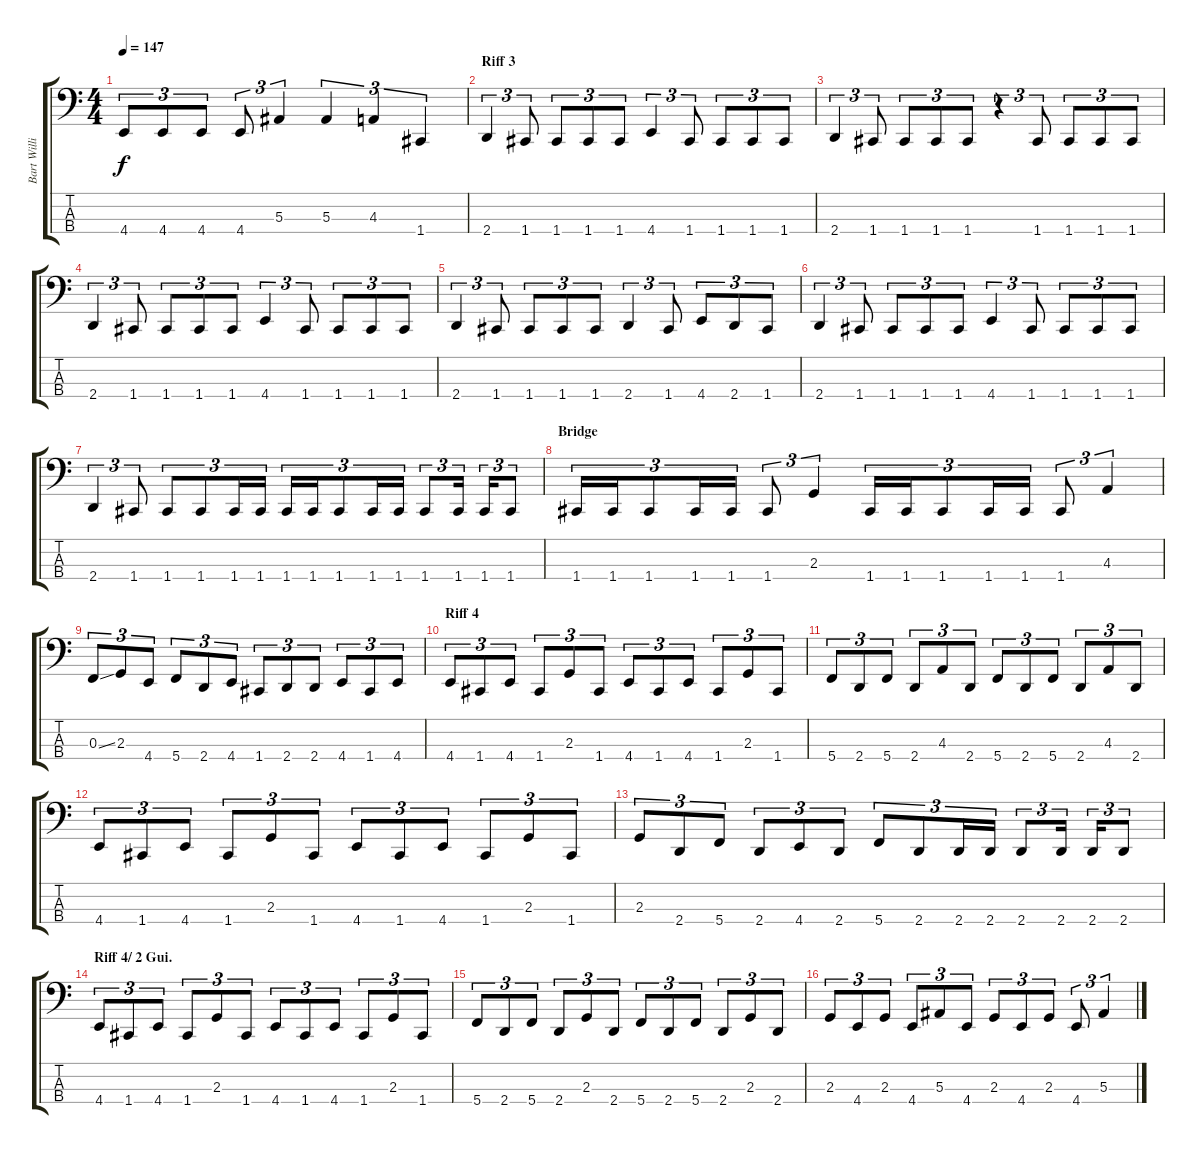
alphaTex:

\track ("Bart Williams (Bass)" "Bart Willi") {instrument electricbassfinger}
\staff {score tabs}
\tuning (Eb2 Bb1 F1 C1) {hide}
\ts (4 4)
\tempo 147
\clef f4
\ks c
4.4.8{tu (3 2) dy f} 4.4.8{tu (3 2)} 4.4.8{tu (3 2)} 4.4.8{tu (3 2)} 5.3.4{tu (3 2)} 5.3.4{tu (3 2)} 4.3.4{tu (3 2)} 1.4.4{tu (3 2)} |
\section ("" "Riff 3")
2.4.4{tu (3 2)} 1.4.8{tu (3 2)} 1.4.8{tu (3 2)} 1.4.8{tu (3 2)} 1.4.8{tu (3 2)} 4.4.4{tu (3 2)} 1.4.8{tu (3 2)} 1.4.8{tu (3 2)} 1.4.8{tu (3 2)} 1.4.8{tu (3 2)} |
2.4.4{tu (3 2)} 1.4.8{tu (3 2)} 1.4.8{tu (3 2)} 1.4.8{tu (3 2)} 1.4.8{tu (3 2)} r.4{tu (3 2)} 1.4.8{tu (3 2)} 1.4.8{tu (3 2)} 1.4.8{tu (3 2)} 1.4.8{tu (3 2)} |
2.4.4{tu (3 2)} 1.4.8{tu (3 2)} 1.4.8{tu (3 2)} 1.4.8{tu (3 2)} 1.4.8{tu (3 2)} 4.4.4{tu (3 2)} 1.4.8{tu (3 2)} 1.4.8{tu (3 2)} 1.4.8{tu (3 2)} 1.4.8{tu (3 2)} |
2.4.4{tu (3 2)} 1.4.8{tu (3 2)} 1.4.8{tu (3 2)} 1.4.8{tu (3 2)} 1.4.8{tu (3 2)} 2.4.4{tu (3 2)} 1.4.8{tu (3 2)} 4.4.8{tu (3 2)} 2.4.8{tu (3 2)} 1.4.8{tu (3 2)} |
2.4.4{tu (3 2)} 1.4.8{tu (3 2)} 1.4.8{tu (3 2)} 1.4.8{tu (3 2)} 1.4.8{tu (3 2)} 4.4.4{tu (3 2)} 1.4.8{tu (3 2)} 1.4.8{tu (3 2)} 1.4.8{tu (3 2)} 1.4.8{tu (3 2)} |
2.4.4{tu (3 2)} 1.4.8{tu (3 2)} 1.4.8{tu (3 2)} 1.4.8{tu (3 2)} 1.4.16{tu (3 2)} 1.4.16{tu (3 2)} 1.4.16{tu (3 2)} 1.4.16{tu (3 2)} 1.4.8{tu (3 2)} 1.4.16{tu (3 2)} 1.4.16{tu (3 2)} 1.4.8{tu (3 2)} 1.4.16{tu (3 2)} 1.4.16{tu (3 2)} 1.4.8{tu (3 2)} |
\section ("" "Bridge")
1.4.16{tu (3 2)} 1.4.16{tu (3 2)} 1.4.8{tu (3 2)} 1.4.16{tu (3 2)} 1.4.16{tu (3 2)} 1.4.8{tu (3 2)} 2.3.4{tu (3 2)} 1.4.16{tu (3 2)} 1.4.16{tu (3 2)} 1.4.8{tu (3 2)} 1.4.16{tu (3 2)} 1.4.16{tu (3 2)} 1.4.8{tu (3 2)} 4.3.4{tu (3 2)} |
0.3{ss}.8{tu (3 2)} 2.3.8{tu (3 2)} 4.4.8{tu (3 2)} 5.4.8{tu (3 2)} 2.4.8{tu (3 2)} 4.4.8{tu (3 2)} 1.4.8{tu (3 2)} 2.4.8{tu (3 2)} 2.4.8{tu (3 2)} 4.4.8{tu (3 2)} 1.4.8{tu (3 2)} 4.4.8{tu (3 2)} |
\section ("" "Riff 4")
4.4.8{tu (3 2)} 1.4.8{tu (3 2)} 4.4.8{tu (3 2)} 1.4.8{tu (3 2)} 2.3.8{tu (3 2)} 1.4.8{tu (3 2)} 4.4.8{tu (3 2)} 1.4.8{tu (3 2)} 4.4.8{tu (3 2)} 1.4.8{tu (3 2)} 2.3.8{tu (3 2)} 1.4.8{tu (3 2)} |
5.4.8{tu (3 2)} 2.4.8{tu (3 2)} 5.4.8{tu (3 2)} 2.4.8{tu (3 2)} 4.3.8{tu (3 2)} 2.4.8{tu (3 2)} 5.4.8{tu (3 2)} 2.4.8{tu (3 2)} 5.4.8{tu (3 2)} 2.4.8{tu (3 2)} 4.3.8{tu (3 2)} 2.4.8{tu (3 2)} |
4.4.8{tu (3 2)} 1.4.8{tu (3 2)} 4.4.8{tu (3 2)} 1.4.8{tu (3 2)} 2.3.8{tu (3 2)} 1.4.8{tu (3 2)} 4.4.8{tu (3 2)} 1.4.8{tu (3 2)} 4.4.8{tu (3 2)} 1.4.8{tu (3 2)} 2.3.8{tu (3 2)} 1.4.8{tu (3 2)} |
2.3.8{tu (3 2)} 2.4.8{tu (3 2)} 5.4.8{tu (3 2)} 2.4.8{tu (3 2)} 4.4.8{tu (3 2)} 2.4.8{tu (3 2)} 5.4.8{tu (3 2)} 2.4.8{tu (3 2)} 2.4.16{tu (3 2)} 2.4.16{tu (3 2)} 2.4.8{tu (3 2)} 2.4.16{tu (3 2)} 2.4.16{tu (3 2)} 2.4.8{tu (3 2)} |
\section ("" "Riff 4/ 2 Gui.")
4.4.8{tu (3 2)} 1.4.8{tu (3 2)} 4.4.8{tu (3 2)} 1.4.8{tu (3 2)} 2.3.8{tu (3 2)} 1.4.8{tu (3 2)} 4.4.8{tu (3 2)} 1.4.8{tu (3 2)} 4.4.8{tu (3 2)} 1.4.8{tu (3 2)} 2.3.8{tu (3 2)} 1.4.8{tu (3 2)} |
5.4.8{tu (3 2)} 2.4.8{tu (3 2)} 5.4.8{tu (3 2)} 2.4.8{tu (3 2)} 2.3.8{tu (3 2)} 2.4.8{tu (3 2)} 5.4.8{tu (3 2)} 2.4.8{tu (3 2)} 5.4.8{tu (3 2)} 2.4.8{tu (3 2)} 2.3.8{tu (3 2)} 2.4.8{tu (3 2)} |
2.3.8{tu (3 2)} 4.4.8{tu (3 2)} 2.3.8{tu (3 2)} 4.4.8{tu (3 2)} 5.3.8{tu (3 2)} 4.4.8{tu (3 2)} 2.3.8{tu (3 2)} 4.4.8{tu (3 2)} 2.3.8{tu (3 2)} 4.4.8{tu (3 2)} 5.3{ss}.4{tu (3 2)}
